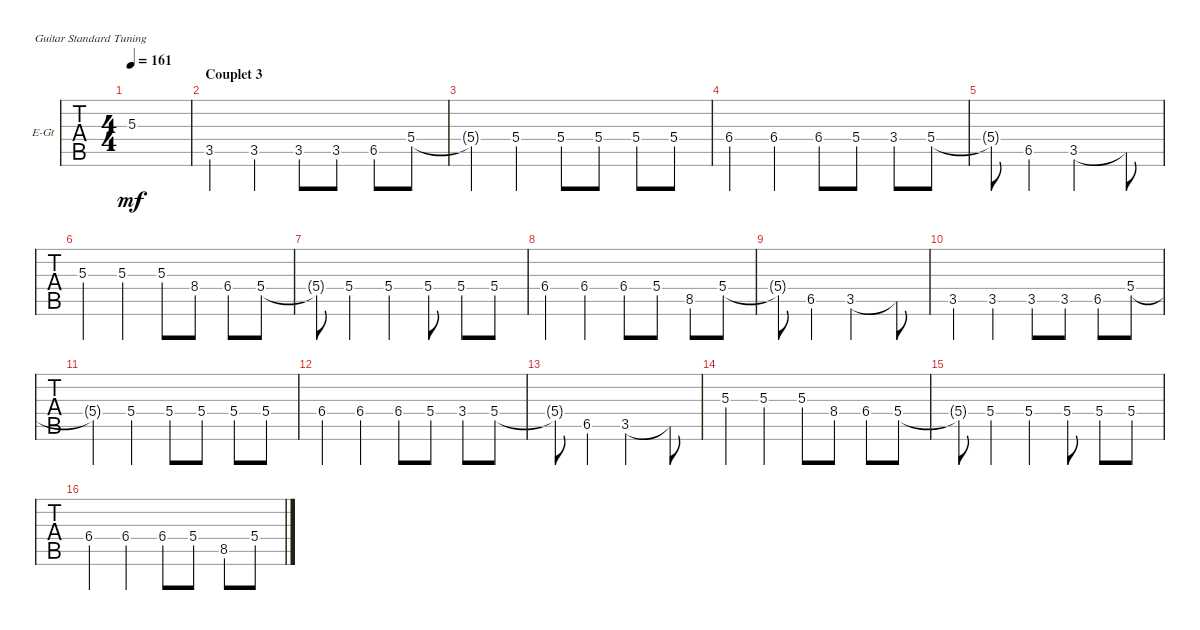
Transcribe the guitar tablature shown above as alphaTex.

\defaultSystemsLayout 4
\bracketExtendMode groupsimilarinstruments
\firstSystemTrackNameOrientation horizontal
\otherSystemsTrackNameOrientation horizontal
\chordDiagramsInScore
\track ("Guitare 3" "E-Gt") {instrument overdrivenguitar}
\staff {tabs}
\tuning (E4 B3 G3 D3 A2 E2)
\ts (4 4)
\tempo 161
\clef g2
\scale
0.303922
\ks c
5.3{t}.1{dy mf} |
\section ("" "Couplet 3")
\clef f4
\scale
0.362745 3.5.4 3.5.4 3.5.8 3.5.8 6.5.8 5.4.8 |
5.4{t}.4 5.4.4 5.4.8 5.4.8 5.4.8 5.4.8 |
6.4.4 6.4.4 6.4.8 5.4.8 3.4.8 5.4.8 |
5.4{t}.8 6.5.4 3.5.2 3.5{t}.8 |
5.3.4 5.3.4 5.3.8 8.4.8 6.4.8 5.4.8 |
5.4{t}.8 5.4.4 5.4.4 5.4.8 5.4.8 5.4.8 |
6.4.4 6.4.4 6.4.8 5.4.8 8.5.8 5.4.8 |
5.4{t}.8 6.5.4 3.5.2 3.5{t}.8 |
3.5.4 3.5.4 3.5.8 3.5.8 6.5.8 5.4.8 |
5.4{t}.4 5.4.4 5.4.8 5.4.8 5.4.8 5.4.8 |
6.4.4 6.4.4 6.4.8 5.4.8 3.4.8 5.4.8 |
5.4{t}.8 6.5.4 3.5.2 3.5{t}.8 |
5.3.4 5.3.4 5.3.8 8.4.8 6.4.8 5.4.8 |
\scale
0.322917 5.4{t}.8 5.4.4 5.4.4 5.4.8 5.4.8 5.4.8 |
\scale
0.322917 6.4.4 6.4.4 6.4.8 5.4.8 8.5.8 5.4.8
